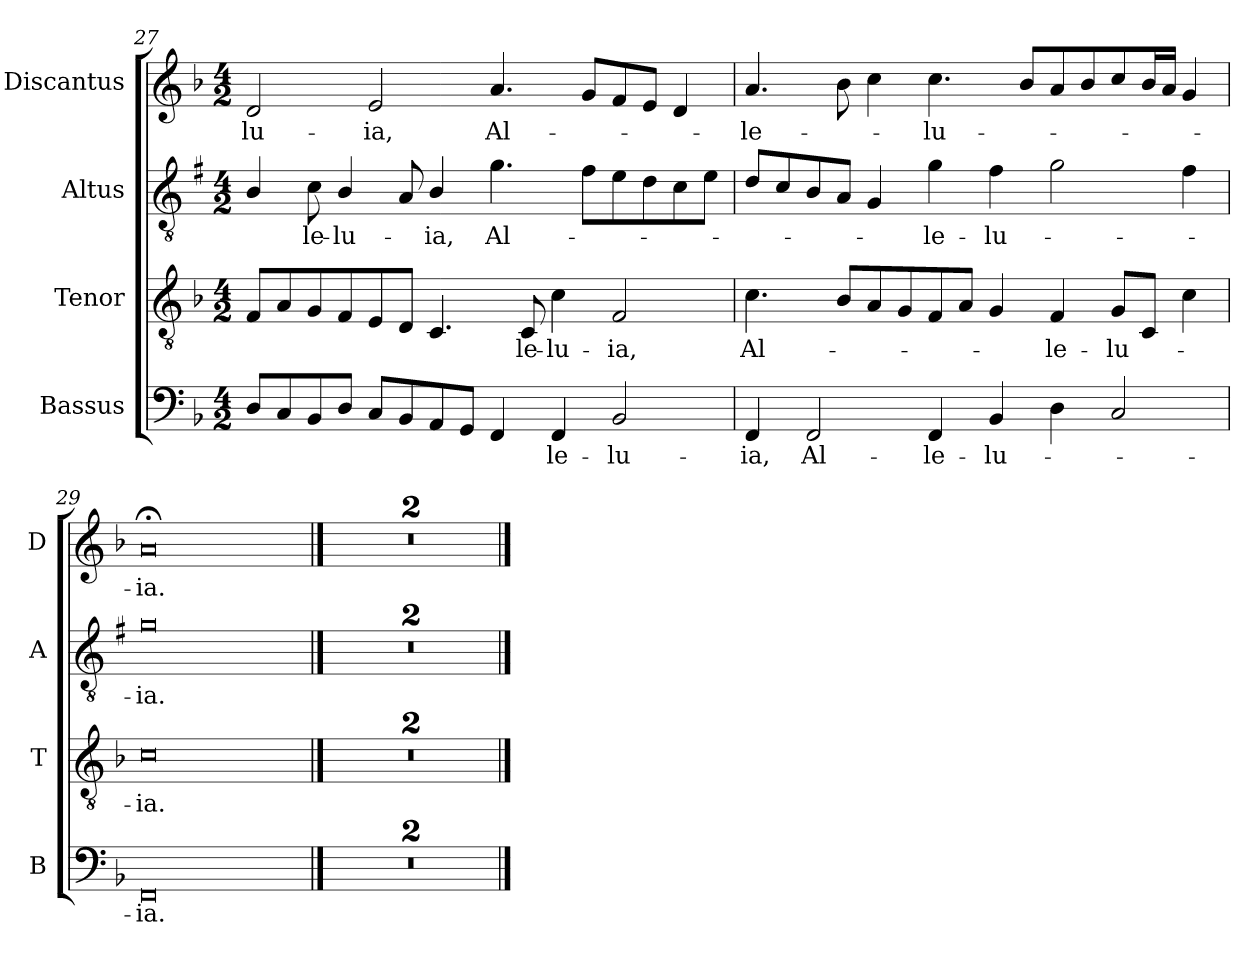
**kern	**text	**kern	**text	**kern	**text	**kern	**text
*part4	*part4	*part3	*part3	*part2	*part2	*part1	*part1
*staff4	*staff4	*staff3	*staff3	*staff2	*staff2	*staff1	*staff1
*I"Bassus	*	*I"Tenor	*	*I"Altus	*	*I"Discantus	*
*I'B	*	*I'T	*	*I'A	*	*I'D	*
*clefF4	*	*clefGv2	*	*clefGv2	*	*clefG2	*
*	*	*	*	*ITrd1c2	*	*	*
*k[b-]	*	*k[b-]	*	*k[b-]	*	*k[b-]	*
*F:	*	*F:	*	*F:	*	*F:	*
*M4/2	*	*M4/2	*	*M4/2	*	*M4/2	*
=27	=27	=27	=27	=27	=27	=27	=27
!	!	!	!	!	!	!	!LO:LY:b
8D/L	.	8F/L	.	4A/	.	2d/	-lu-
8C/	.	8A/	.	.	.	.	.
!	!	!	!	!	!LO:LY:b	!	!
8BB-/	.	8G/	.	8B-\	-le-	.	.
!	!	!	!	!	!LO:LY:b	!	!
8D/J	.	8F/	.	4A/	-lu-	.	.
!	!	!	!	!	!	!	!LO:LY:b
8C/L	.	8E/	.	.	.	2e/	-ia,
8BB-/	.	8D/J	.	8G/	.	.	.
!	!	!	!	!	!LO:LY:b	!	!
8AA/	.	4.C/	.	4A/	-ia,	.	.
8GG/J	.	.	.	.	.	.	.
!	!	!	!	!	!LO:LY:b	!	!LO:LY:b
4FF/	.	.	.	4.f\	Al-	4.a/	Al-
!	!	!	!LO:LY:b	!	!	!	!
.	.	8C/	-le-	.	.	.	.
!	!LO:LY:b	!	!LO:LY:b	!	!	!	!
4FF/	-le-	4c\	-lu-	.	.	.	.
.	.	.	.	8e\L	.	8g/L	.
!	!LO:LY:b	!	!LO:LY:b	!	!	!	!
2BB-/	-lu-	2F/	-ia,	8d\	.	8f/	.
.	.	.	.	8c\	.	8e/J	.
.	.	.	.	8B-\	.	4d/	.
.	.	.	.	8d\J	.	.	.
!!LO:LB:g=z
=28	=28	=28	=28	=28	=28	=28	=28
!	!LO:LY:b	!	!LO:LY:b	!	!	!	!LO:LY:b
4FF/	-ia,	4.c\	Al-	8c/L	.	4.a/	-le-
.	.	.	.	8B-/	.	.	.
!	!LO:LY:b	!	!	!	!	!	!
2FF/	Al-	.	.	8A/	.	.	.
.	.	8B-/L	.	8G/J	.	8b-\	.
.	.	8A/	.	4F/	.	4cc\	.
.	.	8G/	.	.	.	.	.
!	!LO:LY:b	!	!	!	!LO:LY:b	!	!LO:LY:b
4FF/	-le-	8F/	.	4f\	-le-	4.cc\	-lu-
.	.	8A/J	.	.	.	.	.
!	!LO:LY:b	!	!	!	!LO:LY:b	!	!
4BB-/	-lu-	4G/	.	4e\	-lu-	.	.
.	.	.	.	.	.	8b-/L	.
!	!	!	!LO:LY:b	!	!	!	!
4D\	.	4F/	-le-	2f\	.	8a/	.
.	.	.	.	.	.	8b-/	.
!	!	!	!LO:LY:b	!	!	!	!
2C/	.	8G/L	-lu-	.	.	8cc/	.
.	.	8C/J	.	.	.	16b-/L	.
.	.	.	.	.	.	16a/JJ	.
.	.	4c\	.	4e\	.	4g/	.
=29	=29	=29	=29	=29	=29	=29	=29
!	!LO:LY:b	!	!LO:LY:b	!	!LO:LY:b	!	!LO:LY:b
0FF	-ia.	0c	-ia.	0f	-ia.	0a;<	-ia.
==30	==30	==30	==30	==30	==30	==30	==30
0r	.	0r	.	0r	.	0r	.
=31	=31	=31	=31	=31	=31	=31	=31
0r	.	0r	.	0r	.	0r	.
==	==	==	==	==	==	==	==
*-	*-	*-	*-	*-	*-	*-	*-
